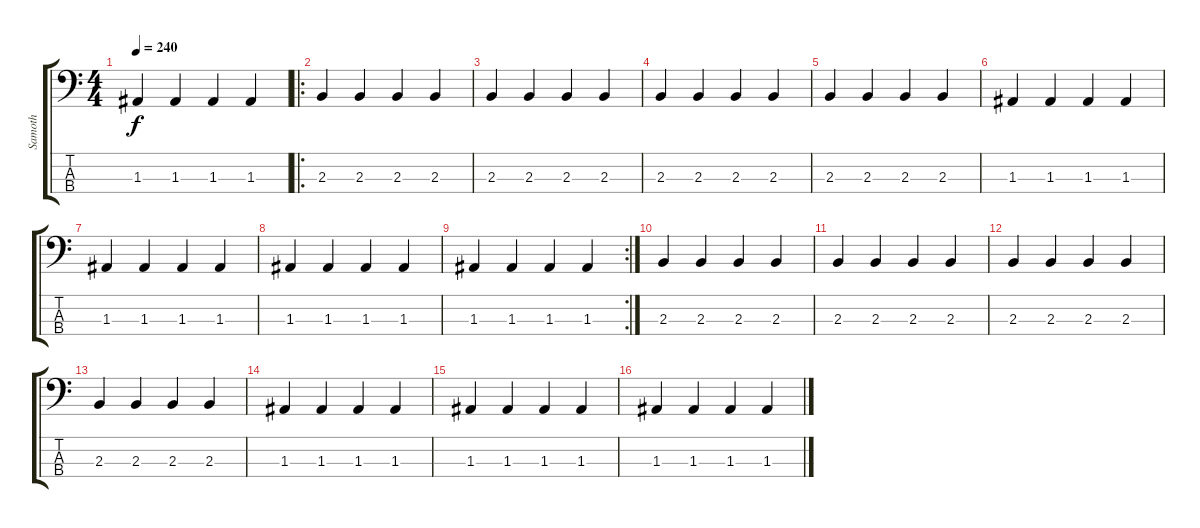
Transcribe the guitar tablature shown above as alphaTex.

\track ("Samoth" "Samoth") {instrument electricbassfinger}
\staff {score tabs}
\tuning (G2 D2 A1 E1) {hide}
\ts (4 4)
\tempo 240
\clef f4
\ks c
1.3.4{dy f} 1.3.4 1.3.4 1.3.4 |
\ro
2.3.4 2.3.4 2.3.4 2.3.4 |
2.3.4 2.3.4 2.3.4 2.3.4 |
2.3.4 2.3.4 2.3.4 2.3.4 |
2.3.4 2.3.4 2.3.4 2.3.4 |
1.3.4 1.3.4 1.3.4 1.3.4 |
1.3.4 1.3.4 1.3.4 1.3.4 |
1.3.4 1.3.4 1.3.4 1.3.4 |
\rc 2
1.3.4 1.3.4 1.3.4 1.3.4 |
2.3.4 2.3.4 2.3.4 2.3.4 |
2.3.4 2.3.4 2.3.4 2.3.4 |
2.3.4 2.3.4 2.3.4 2.3.4 |
2.3.4 2.3.4 2.3.4 2.3.4 |
1.3.4 1.3.4 1.3.4 1.3.4 |
1.3.4 1.3.4 1.3.4 1.3.4 |
1.3.4 1.3.4 1.3.4 1.3.4
